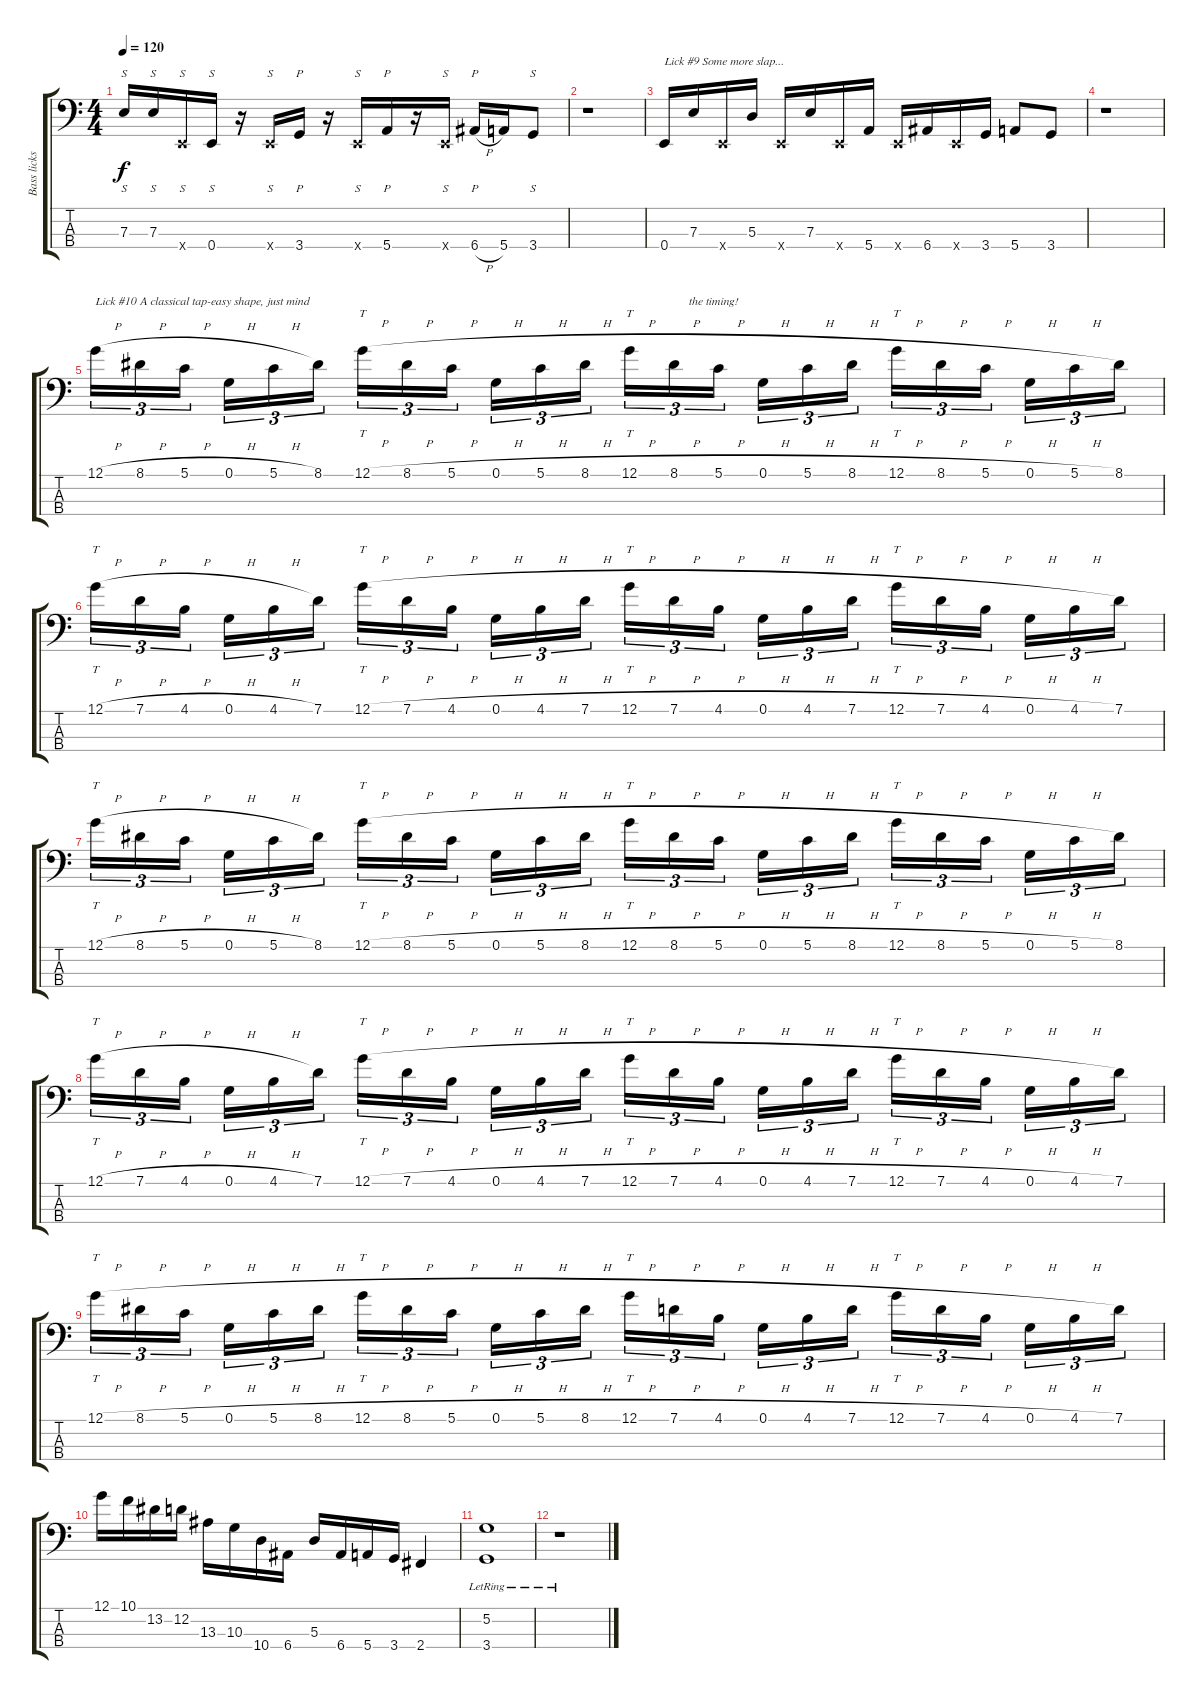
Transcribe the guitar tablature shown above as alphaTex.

\track ("Bass licks" "Bass licks") {instrument electricbassfinger}
\staff {score tabs}
\tuning (G2 D2 A1 E1) {hide}
\ts (4 4)
\tempo 120
\clef f4
\ks c
7.3.16{s dy f} 7.3.16{s} 0.4{x}.16{s} 0.4.16{s} r.16 0.4{x}.16{s} 3.4.16{p} r.16 0.4{x}.16{s} 5.4.16{p} r.16 0.4{x}.16{s} 6.4{h}.16{p} 5.4.16 3.4.8{s} |
r.1 |
0.4.16{txt "Lick #9 Some more slap..." instrument slapbass1} 7.3.16 0.4{x}.16 5.3.16 0.4{x}.16 7.3.16 0.4{x}.16 5.4.16 0.4{x}.16 6.4.16 0.4{x}.16 3.4.16 5.4.8 3.4.8 |
r.1 |
12.1{h}.16{tu (3 2) txt "Lick #10 A classical tap-easy shape, just mind " instrument electricbassfinger} 8.1{h}.16{tu (3 2)} 5.1{h}.16{tu (3 2)} 0.1{h}.16{tu (3 2)} 5.1{h}.16{tu (3 2)} 8.1.16{tu (3 2)} 12.1{h}.16{tt tu (3 2)} 8.1{h}.16{tu (3 2)} 5.1{h}.16{tu (3 2)} 0.1{h}.16{tu (3 2)} 5.1{h}.16{tu (3 2)} 8.1{h}.16{tu (3 2)} 12.1{h}.16{tt tu (3 2)} 8.1{h}.16{tu (3 2) txt "     the timing!"} 5.1{h}.16{tu (3 2)} 0.1{h}.16{tu (3 2)} 5.1{h}.16{tu (3 2)} 8.1{h}.16{tu (3 2)} 12.1{h}.16{tt tu (3 2)} 8.1{h}.16{tu (3 2)} 5.1{h}.16{tu (3 2)} 0.1{h}.16{tu (3 2)} 5.1{h}.16{tu (3 2)} 8.1.16{tu (3 2)} |
12.1{h}.16{tt tu (3 2)} 7.1{h}.16{tu (3 2)} 4.1{h}.16{tu (3 2)} 0.1{h}.16{tu (3 2)} 4.1{h}.16{tu (3 2)} 7.1.16{tu (3 2)} 12.1{h}.16{tt tu (3 2)} 7.1{h}.16{tu (3 2)} 4.1{h}.16{tu (3 2)} 0.1{h}.16{tu (3 2)} 4.1{h}.16{tu (3 2)} 7.1{h}.16{tu (3 2)} 12.1{h}.16{tt tu (3 2)} 7.1{h}.16{tu (3 2)} 4.1{h}.16{tu (3 2)} 0.1{h}.16{tu (3 2)} 4.1{h}.16{tu (3 2)} 7.1{h}.16{tu (3 2)} 12.1{h}.16{tt tu (3 2)} 7.1{h}.16{tu (3 2)} 4.1{h}.16{tu (3 2)} 0.1{h}.16{tu (3 2)} 4.1{h}.16{tu (3 2)} 7.1.16{tu (3 2)} |
12.1{h}.16{tt tu (3 2)} 8.1{h}.16{tu (3 2)} 5.1{h}.16{tu (3 2)} 0.1{h}.16{tu (3 2)} 5.1{h}.16{tu (3 2)} 8.1.16{tu (3 2)} 12.1{h}.16{tt tu (3 2)} 8.1{h}.16{tu (3 2)} 5.1{h}.16{tu (3 2)} 0.1{h}.16{tu (3 2)} 5.1{h}.16{tu (3 2)} 8.1{h}.16{tu (3 2)} 12.1{h}.16{tt tu (3 2)} 8.1{h}.16{tu (3 2)} 5.1{h}.16{tu (3 2)} 0.1{h}.16{tu (3 2)} 5.1{h}.16{tu (3 2)} 8.1{h}.16{tu (3 2)} 12.1{h}.16{tt tu (3 2)} 8.1{h}.16{tu (3 2)} 5.1{h}.16{tu (3 2)} 0.1{h}.16{tu (3 2)} 5.1{h}.16{tu (3 2)} 8.1.16{tu (3 2)} |
12.1{h}.16{tt tu (3 2)} 7.1{h}.16{tu (3 2)} 4.1{h}.16{tu (3 2)} 0.1{h}.16{tu (3 2)} 4.1{h}.16{tu (3 2)} 7.1.16{tu (3 2)} 12.1{h}.16{tt tu (3 2)} 7.1{h}.16{tu (3 2)} 4.1{h}.16{tu (3 2)} 0.1{h}.16{tu (3 2)} 4.1{h}.16{tu (3 2)} 7.1{h}.16{tu (3 2)} 12.1{h}.16{tt tu (3 2)} 7.1{h}.16{tu (3 2)} 4.1{h}.16{tu (3 2)} 0.1{h}.16{tu (3 2)} 4.1{h}.16{tu (3 2)} 7.1{h}.16{tu (3 2)} 12.1{h}.16{tt tu (3 2)} 7.1{h}.16{tu (3 2)} 4.1{h}.16{tu (3 2)} 0.1{h}.16{tu (3 2)} 4.1{h}.16{tu (3 2)} 7.1.16{tu (3 2)} |
12.1{h}.16{tt tu (3 2)} 8.1{h}.16{tu (3 2)} 5.1{h}.16{tu (3 2)} 0.1{h}.16{tu (3 2)} 5.1{h}.16{tu (3 2)} 8.1{h}.16{tu (3 2)} 12.1{h}.16{tt tu (3 2)} 8.1{h}.16{tu (3 2)} 5.1{h}.16{tu (3 2)} 0.1{h}.16{tu (3 2)} 5.1{h}.16{tu (3 2)} 8.1{h}.16{tu (3 2)} 12.1{h}.16{tt tu (3 2)} 7.1{h}.16{tu (3 2)} 4.1{h}.16{tu (3 2)} 0.1{h}.16{tu (3 2)} 4.1{h}.16{tu (3 2)} 7.1{h}.16{tu (3 2)} 12.1{h}.16{tt tu (3 2)} 7.1{h}.16{tu (3 2)} 4.1{h}.16{tu (3 2)} 0.1{h}.16{tu (3 2)} 4.1{h}.16{tu (3 2)} 7.1.16{tu (3 2)} |
12.1.16 10.1.16 13.2.16 12.2.16 13.3.16 10.3.16 10.4.16 6.4.16 5.3.16 6.4.16 5.4.16 3.4.16 2.4.4 |
(5.2{lr} 3.4{lr}).1 |
r.1
